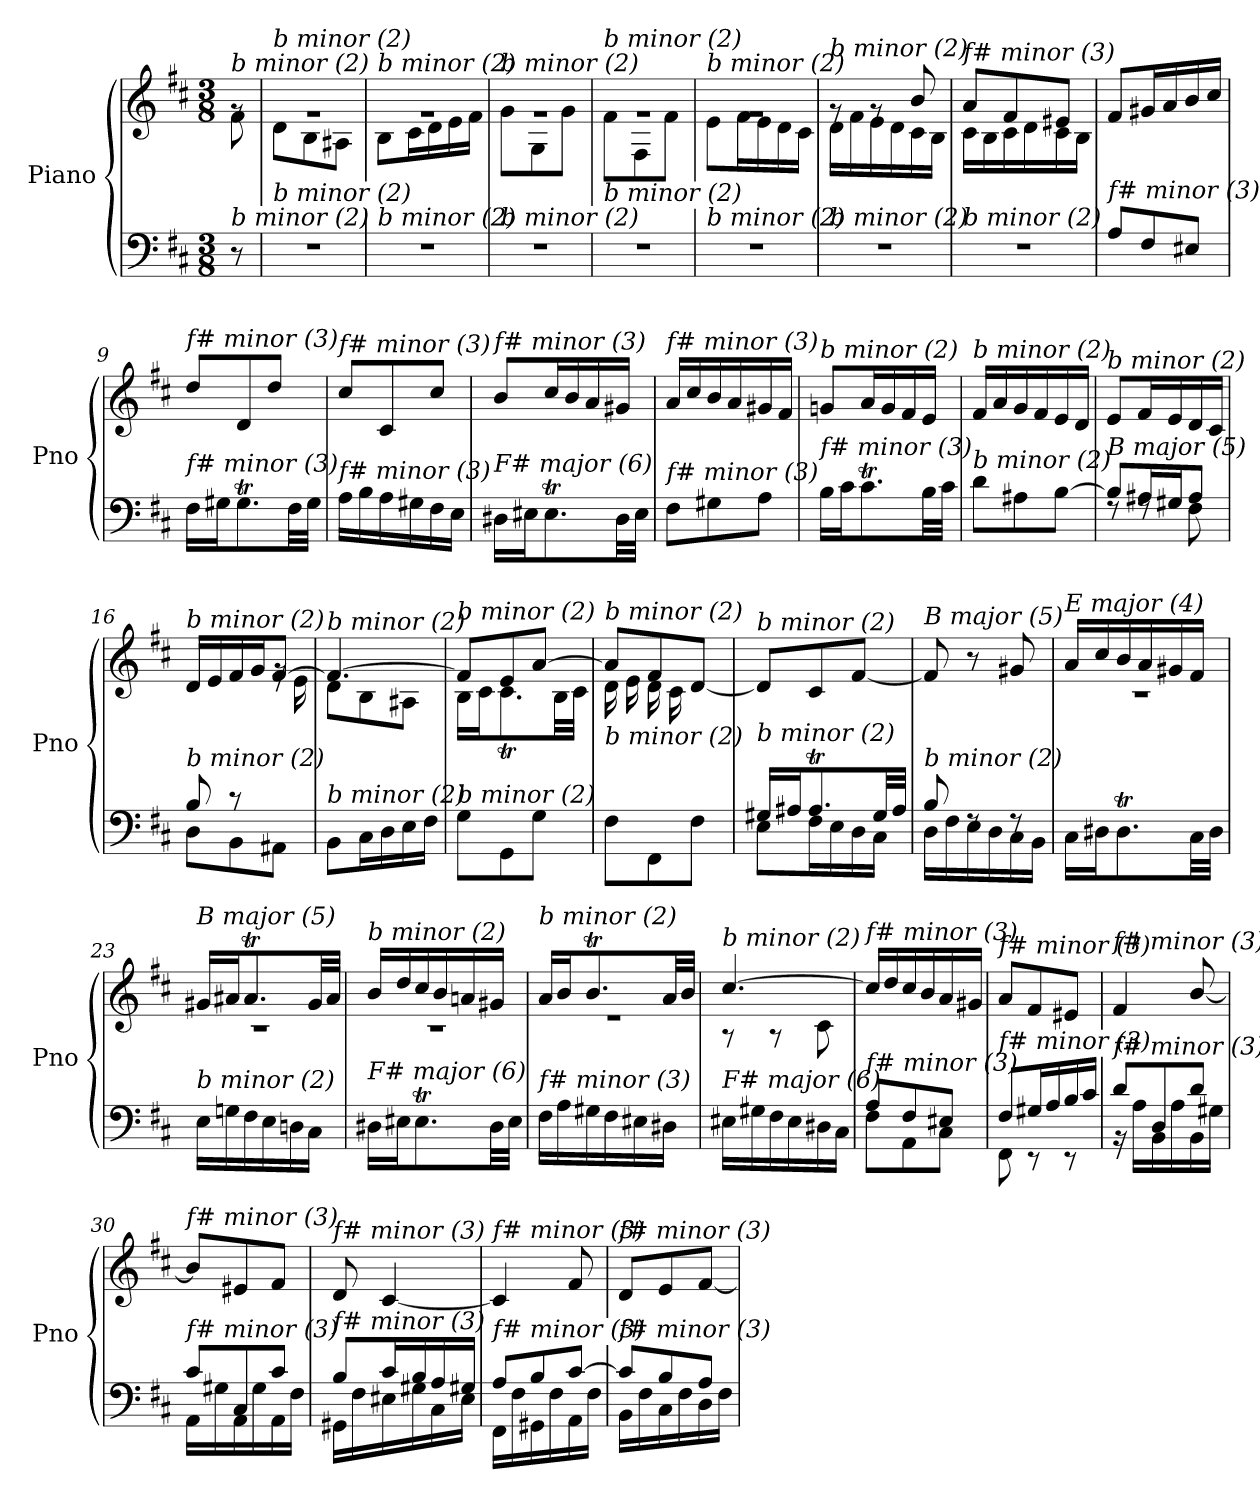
**kern	**kern
*part1	*part1
*staff2	*staff1
*I"Piano	*
*I'Pno	*
*clefF4	*clefG2
*k[f#c#]	*k[f#c#]
*M3/8	*M3/8
=	=
*	*^
!	!LO:TX:i:t=b minor (2)	!
!LO:TX:i:t=b minor (2)	!	!
8r	8rg	8f#\
=1	=1	=1
!	!LO:TX:i:t=b minor (2)	!
!LO:TX:i:t=b minor (2)	!	!
4.r	4.rg	8d\L
.	.	8B\
.	.	8A#X\J
=2	=2	=2
!	!LO:TX:i:t=b minor (2)	!
!LO:TX:i:t=b minor (2)	!	!
4.r	4.rg	8B\L
.	.	16c#\L
.	.	16d\
.	.	16e\
.	.	16f#\JJ
=3	=3	=3
!	!LO:TX:i:t=b minor (2)	!
!LO:TX:i:t=b minor (2)	!	!
4.r	4.rg	8g\L
.	.	8G\
.	.	8g\J
=4	=4	=4
!	!LO:TX:i:t=b minor (2)	!
!LO:TX:i:t=b minor (2)	!	!
4.r	4.rg	8f#\L
.	.	8F#\
.	.	8f#\J
=5	=5	=5
!	!LO:TX:i:t=b minor (2)	!
!LO:TX:i:t=b minor (2)	!	!
4.r	4.rg	8e\L
.	.	16f#\L
.	.	16e\
.	.	16d\
.	.	16c#\JJ
=6	=6	=6
!	!LO:TX:i:t=b minor (2)	!
!LO:TX:i:t=b minor (2)	!	!
4.r	8rg	16d\LL
.	.	16f#\
.	8rg	16e\
.	.	16d\
.	8b/	16c#\
.	.	16B\JJ
!!LO:LB:g=z	!!
=7	=7	=7
!	!LO:TX:i:t=f# minor (3)	!
!LO:TX:i:t=b minor (2)	!	!
4.r	8a/L	16c#\LL
.	.	16B\
.	8f#/	16c#\
.	.	16d\
.	8e#X/J	16c#\
.	.	16B\JJ
=8	=8	=8
!	!LO:TX:i:t=f# minor (3)	!
!LO:TX:i:t=f# minor (3)	!	!
*	*v	*v
8A/L	8f#/L
8F#/	16g#X/L
.	16a/
8E#X/J	16b/
.	16cc#/JJ
=9	=9
!	!LO:TX:i:t=f# minor (3)
!LO:TX:i:t=f# minor (3)	!
16F#\LL	8dd/L
16G#X\J	.
8.G#t\	8d/
.	8dd/J
32F#\LL	.
32G#\JJJ	.
=10	=10
!	!LO:TX:i:t=f# minor (3)
!LO:TX:i:t=f# minor (3)	!
16A\LL	8cc#/L
16B\	.
16A\	8c#/
16G#X\	.
16F#\	8cc#/J
16E\JJ	.
=11	=11
!	!LO:TX:i:t=f# minor (3)
!LO:TX:i:t=F# major (6)	!
16D#X\LL	8b/L
16E#X\J	.
8.E#t\	16cc#/L
.	16b/
.	16a/
32D#\LL	16g#X/JJ
32E#\JJJ	.
=12	=12
!	!LO:TX:i:t=f# minor (3)
!LO:TX:i:t=f# minor (3)	!
8F#\L	16a/LL
.	16cc#/
8G#X\	16b/
.	16a/
8A\J	16g#X/
.	16f#/JJ
!!LO:LB:g=z
=13	=13
!	!LO:TX:i:t=b minor (2)
!LO:TX:i:t=f# minor (3)	!
16B\LL	8gn/L
16c#\J	.
8.c#t\	16a/L
.	16g/
.	16f#/
32B\LL	16e/JJ
32c#\JJJ	.
=14	=14
!	!LO:TX:i:t=b minor (2)
!LO:TX:i:t=b minor (2)	!
8d\L	16f#/LL
.	16a/
8A#X\	16g/
.	16f#/
[8B\J	16e/
.	16d/JJ
=15	=15
*^	*
!	!	!LO:TX:i:t=b minor (2)
!LO:TX:i:t=B major (5)	!	!
8B/L]	8rF	8e/L
16A#X/L	8rF	16f#/L
16G#X/J	.	16e/
8A#/J	8F#\	16d/
.	.	16c#/JJ
=16	=16	=16
*	*^	*^
!	!	!	!LO:TX:i:t=b minor (2)	!
!LO:TX:i:t=b minor (2)	!	!	!	!
4ryy	8B/	8D\L	16d/LL	4ryy
.	.	.	16e/	.
.	8r	8BB\	16f#/	.
.	.	.	16g/J	.
8ryy	8ryy	8AA#X\J	[8f#/J	16rg
.	.	.	.	16e\
*v	*v	*v	*	*
=17	=17	=17
!	!LO:TX:i:t=b minor (2)	!
!LO:TX:i:t=b minor (2)	!	!
8BB\L	4.f#/_	8d\L
16C#\L	.	8B\
16D\	.	.
16E\	.	8A#X\J
16F#\JJ	.	.
=18	=18	=18
!	!LO:TX:i:t=b minor (2)	!
!LO:TX:i:t=b minor (2)	!	!
8G\L	8f#/L]	16B\LL
.	.	16c#\J
8GG\	8e/	8.c#t\
8G\J	[8a/J	.
.	.	32B\LL
.	.	32c#\JJJ
!!LO:LB:g=z	!!
=19	=19	=19
*^	*	*
!	!	!LO:TX:i:t=b minor (2)	!
!LO:TX:i:t=b minor (2)	!	!	!
4ryy	8F#\L	8a/L]	16d\LL
.	.	.	16e\
.	8FF#\	8f#/	16d\
.	.	.	16c#\
16B/	8F#\J	[8d/J	8ryy
16A/JJ	.	.	.
*	*	*v	*v
=20	=20	=20
!	!	!LO:TX:i:t=b minor (2)
!LO:TX:i:t=b minor (2)	!	!
16G#X/LL	8E\L	8d/L]
16A#X/J	.	.
8.A#t/	16F#\L	8c#/
.	16E\	.
.	16D\	[8f#/J
32G#/LL	16C#\JJ	.
32A#/JJJ	.	.
=21	=21	=21
!	!	!LO:TX:i:t=B major (5)
!LO:TX:i:t=b minor (2)	!	!
8B/	16D\LL	8f#/]
.	16F#\	.
8rF	16E\	8r
.	16D\	.
8rF	16C#\	8g#X/
.	16BB\JJ	.
=22	=22	=22
*	*	*^
!	!	!LO:TX:i:t=E major (4)	!
!LO:TX:i:t=B major (5)	!	!	!
*v	*v	*	*
16C#\LL	16a/LL	4.r
16D#X\J	16cc#/	.
8.D#t\	16b/	.
.	16a/	.
.	16g#X/	.
32C#\LL	16f#/JJ	.
32D#\JJJ	.	.
=23	=23	=23
!	!LO:TX:i:t=B major (5)	!
!LO:TX:i:t=b minor (2)	!	!
16E\LL	16g#X/LL	4.r
16Gn\	16a#X/J	.
16F#\	8.a#t/	.
16E\	.	.
16Dn\	.	.
16C#\JJ	32g#/LL	.
.	32a#/JJJ	.
!!LO:LB:g=z	!!
=24	=24	=24
!	!LO:TX:i:t=b minor (2)	!
!LO:TX:i:t=F# major (6)	!	!
16D#X\LL	16b/LL	4.r
16E#X\J	16dd/	.
8.E#t\	16cc#/	.
.	16b/	.
.	16an/	.
32D#\LL	16g#X/JJ	.
32E#\JJJ	.	.
=25	=25	=25
!	!LO:TX:i:t=b minor (2)	!
!LO:TX:i:t=f# minor (3)	!	!
16F#\LL	16a/LL	4.r
16A\	16b/J	.
16G#X\	8.bT/	.
16F#\	.	.
16E#X\	.	.
16D#X\JJ	32a/LL	.
.	32b/JJJ	.
=26	=26	=26
!	!LO:TX:i:t=b minor (2)	!
!LO:TX:i:t=F# major (6)	!	!
16E#X\LL	[4.cc#/	8r
16G#X\	.	.
16F#\	.	8r
16E#\	.	.
16D#X\	.	8c#\
16C#\JJ	.	.
*	*v	*v
=27	=27
*^	*
!	!	!LO:TX:i:t=f# minor (3)
!LO:TX:i:t=f# minor (3)	!	!
8A/L	8F#\L	16cc#/LL]
.	.	16dd/
8F#/	8AA\	16cc#/
.	.	16b/
8E#X/J	8C#\J	16a/
.	.	16g#X/JJ
=28	=28	=28
!	!	!LO:TX:i:t=f# minor (3)
!LO:TX:i:t=f# minor (3)	!	!
8F#/L	8FF#\	8a/L
16G#X/L	8r	8f#/
16A/	.	.
16B/	8r	8e#X/J
16c#/JJ	.	.
=29	=29	=29
!	!	!LO:TX:i:t=f# minor (3)
!LO:TX:i:t=f# minor (3)	!	!
8d/L	16r	4f#/
.	16A\LL	.
8D/	16BB\	.
.	16A\	.
8d/J	16BB\	[8b/
.	16G#X\JJ	.
!!LO:PB:g=z
=30	=30	=30
!	!	!LO:TX:i:t=f# minor (3)
!LO:TX:i:t=f# minor (3)	!	!
8c#/L	16AA\LL	8b/L]
.	16G#X\	.
8C#/	16AA\	8e#X/
.	16G#\	.
8c#/J	16AA\	8f#/J
.	16F#\JJ	.
=31	=31	=31
!	!	!LO:TX:i:t=f# minor (3)
!LO:TX:i:t=f# minor (3)	!	!
8B/L	16GG#X\LL	8d/
.	16F#\	.
16c#/L	16E#X\	[4c#/
16B/	16G#X\	.
16A/	16C#\	.
16G#X/JJ	16E#\JJ	.
=32	=32	=32
!	!	!LO:TX:i:t=f# minor (3)
!LO:TX:i:t=f# minor (3)	!	!
8A/L	16FF#\LL	4c#/]
.	16F#\	.
8B/	16GG#X\	.
.	16F#\	.
[8c#/J	16AA\	8f#/
.	16F#\JJ	.
=33	=33	=33
!	!	!LO:TX:i:t=f# minor (3)
!LO:TX:i:t=f# minor (3)	!	!
8c#/L]	16BB\LL	8d/L
.	16F#\	.
8B/	16C#\	8e/
.	16F#\	.
8A/J	16D\	[8f#/J
.	16F#\JJ	.
*v	*v	*
=	=
*-	*-
